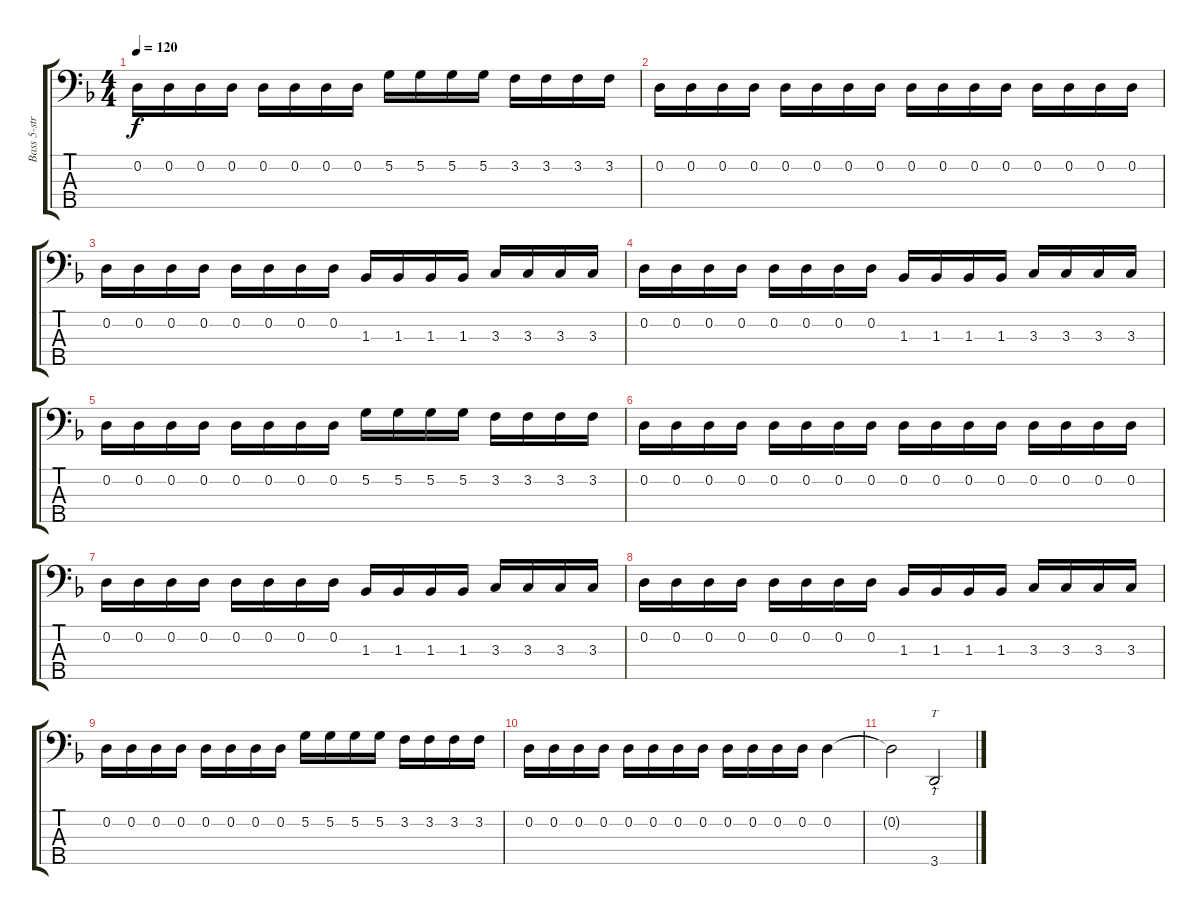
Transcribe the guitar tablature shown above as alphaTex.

\track ("Bass 5-strings" "Bass 5-str") {instrument electricbassfinger}
\staff {score tabs}
\tuning (G2 D2 A1 E1 B0) {hide}
\ts (4 4)
\tempo 120
\clef f4
\ks dminor
0.2.16{dy f} 0.2.16 0.2.16 0.2.16 0.2.16 0.2.16 0.2.16 0.2.16 5.2.16 5.2.16 5.2.16 5.2.16 3.2.16 3.2.16 3.2.16 3.2.16 |
0.2.16 0.2.16 0.2.16 0.2.16 0.2.16 0.2.16 0.2.16 0.2.16 0.2.16 0.2.16 0.2.16 0.2.16 0.2.16 0.2.16 0.2.16 0.2.16 |
0.2.16 0.2.16 0.2.16 0.2.16 0.2.16 0.2.16 0.2.16 0.2.16 1.3.16 1.3.16 1.3.16 1.3.16 3.3.16 3.3.16 3.3.16 3.3.16 |
0.2.16 0.2.16 0.2.16 0.2.16 0.2.16 0.2.16 0.2.16 0.2.16 1.3.16 1.3.16 1.3.16 1.3.16 3.3.16 3.3.16 3.3.16 3.3.16 |
0.2.16 0.2.16 0.2.16 0.2.16 0.2.16 0.2.16 0.2.16 0.2.16 5.2.16 5.2.16 5.2.16 5.2.16 3.2.16 3.2.16 3.2.16 3.2.16 |
0.2.16 0.2.16 0.2.16 0.2.16 0.2.16 0.2.16 0.2.16 0.2.16 0.2.16 0.2.16 0.2.16 0.2.16 0.2.16 0.2.16 0.2.16 0.2.16 |
0.2.16 0.2.16 0.2.16 0.2.16 0.2.16 0.2.16 0.2.16 0.2.16 1.3.16 1.3.16 1.3.16 1.3.16 3.3.16 3.3.16 3.3.16 3.3.16 |
0.2.16 0.2.16 0.2.16 0.2.16 0.2.16 0.2.16 0.2.16 0.2.16 1.3.16 1.3.16 1.3.16 1.3.16 3.3.16 3.3.16 3.3.16 3.3.16 |
0.2.16 0.2.16 0.2.16 0.2.16 0.2.16 0.2.16 0.2.16 0.2.16 5.2.16 5.2.16 5.2.16 5.2.16 3.2.16 3.2.16 3.2.16 3.2.16 |
0.2.16 0.2.16 0.2.16 0.2.16 0.2.16 0.2.16 0.2.16 0.2.16 0.2.16 0.2.16 0.2.16 0.2.16 0.2.4 |
0.2{t}.2 3.5{st}.2{tt volume 16}
